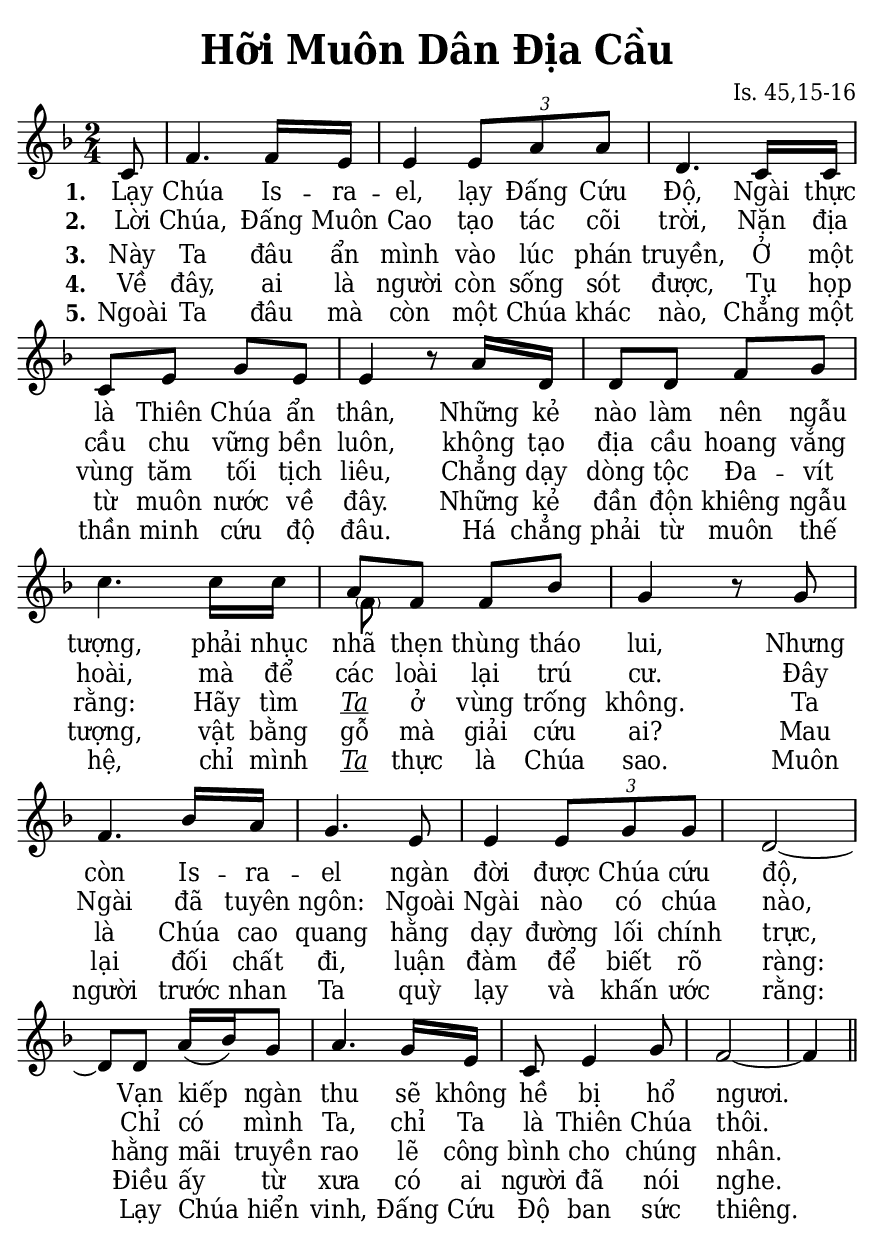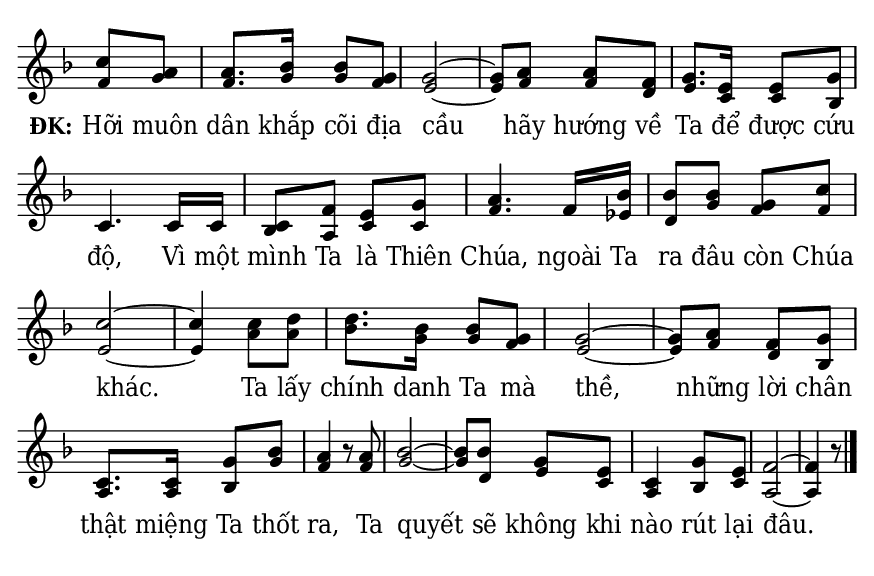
% Cài đặt chung\
\version "2.22.1"
\include "english.ly"

\header {
  title = \markup { \fontsize #1 "Hỡi Muôn Dân Địa Cầu" }
  composer = "Is. 45,15-16"
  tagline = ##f
}

% Nhạc phiên khúc
nhacPhienKhucSop = \relative c' {
  \autoPageBreaksOff
  \partial 8 c8 |
  f4. f16 e |
  e4 \tuplet 3/2 { e8 a a } |
  d,4. c16 c |
  c8 e g e |
  e4 r8 a16 d, |
  d8 d f g |
  c4. c16 c
  <<
    {
      \voiceOne
      a8
    }
    \new Voice = "beSop" {
      \voiceTwo
      \stemDown
      \once \override NoteColumn.force-hshift = #1
      \parenthesize
      f8
    }
  >>
  \oneVoice
  f f bf |
  g4 r8 g |
  f4. bf16 a |
  g4. e8 |
  e4 \tuplet 3/2 { e8 g g  } |
  d2 ~ |
  d8 d a'16 (bf) g8 |
  a4. g16 e |
  c8 e4 g8 |
  f2 ~ |
  f4 \bar "||"
  
  \pageBreak
  
  c'8 a |
  a8. bf16 bf8 g |
  g2 ~ |
  g8 a a f |
  g8. e16 e8 g |
  c,4. c16 c |
  c8 f e g |
  a4. f16 bf |
  bf8 bf g8 c |
  c2 ~ |
  c4 c8 d |
  d8. bf16 bf8 g |
  g2 ~ |
  g8 a f g |
  c,8. c16 g'8 bf |
  a4 r8 a |
  bf2 ~ |
  bf8 bf g e |
  c4 g'8 e |
  f2 ~ |
  f4 r8 \bar "|."
}

nhacPhienKhucAlto = \relative c' {
  r8 |
  R2*17
  r4
  f8 g |
  f8. g16 g8 f |
  e2 ~ |
  e8 f f d |
  e8. c16 c8 bf |
  c4. c16 c |
  bf8 a c c |
  f4. f16 ef |
  d8 g f f |
  e2 ~ |
  e4 a8 a |
  bf8. g16 g8 f |
  e2 ~ |
  e8 f d bf |
  a8. a16 bf8 g' |
  f4 r8 f |
  g2 ~ |
  g8 d e c |
  a4 bf8 c |
  a2 ~ |
  a4 r8
}

% Lời phiên khúc
loiPhienKhucSop = \lyrics {
  <<
    {
      \set stanza = "1."
      Lạy Chúa Is -- ra -- el, lạy Đấng Cứu Độ,
      Ngài thực là Thiên Chúa ẩn thân,
      Những kẻ nào làm nên ngẫu tượng,
      phải nhục nhã thẹn thùng tháo lui,
      Nhưng còn Is -- ra -- el ngàn đời được Chúa cứu độ,
      Vạn kiếp ngàn thu sẽ không hề bị hổ ngươi.
    }
    \new Lyrics {
	    \set associatedVoice = "beSop"
	    \set stanza = "2."
	    Lời Chúa, Đấng Muôn Cao tạo tác cõi trời,
	    Nặn địa cầu chu vững bền luôn,
	    không tạo địa cầu hoang vắng hoài,
	    mà để các loài lại trú cư.
	    Đây Ngài đã tuyên ngôn:
	    Ngoài Ngài nào có chúa nào,
	    Chỉ có mình Ta, chỉ Ta là Thiên Chúa thôi.
    }
    \new Lyrics {
	    \set associatedVoice = "beSop"
	    \set stanza = "3."
	    Này Ta đâu ẩn mình vào lúc phán truyền,
	    Ở một vùng tăm tối tịch liêu,
	    Chẳng dạy dòng tộc Đa -- vít rằng:
	    Hãy tìm \markup { \italic \underline "Ta" }
	    ở vùng trống không.
	    Ta là Chúa cao quang hằng dạy đường lối chính trực,
	    hằng mãi truyền rao lẽ công bình cho chúng nhân.
    }
    \new Lyrics {
	    \set associatedVoice = "beSop"
	    \set stanza = "4."
	    Về đây, ai là người còn sống sót được,
	    Tụ họp từ muôn nước về đây.
	    Những kẻ đần độn khiêng ngẫu tượng,
	    vật bằng gỗ mà giải cứu ai?
	    Mau lại đối chất đi, luận đàm để biết rõ ràng:
	    Điều ấy từ xưa có ai người đã nói nghe.
    }
    \new Lyrics {
	    \set associatedVoice = "beSop"
	    \set stanza = "5."
	    Ngoài Ta đâu mà còn một Chúa khác nào,
	    Chẳng một thần minh cứu độ đâu.
	    Há chẳng phải từ muôn thế hệ,
	    chỉ mình \markup { \italic \underline "Ta" }
	    thực là Chúa sao.
	    Muôn người trước nhan Ta quỳ lạy và khấn ước rằng:
	    Lạy Chúa hiển vinh, Đấng Cứu Độ ban sức thiêng.
    }
  >>
  \set stanza = "ĐK:"
  Hỡi muôn dân khắp cõi địa cầu
  hãy hướng về Ta để được cứu độ,
  Vì một mình Ta là Thiên Chúa,
  ngoài Ta ra đâu còn Chúa khác.
  Ta lấy chính danh Ta mà thề,
  những lời chân thật miệng Ta thốt ra,
  Ta quyết sẽ không khi nào rút lại đâu.
}

% Dàn trang
\paper {
  #(set-paper-size "a5")
  top-margin = 3\mm
  bottom-margin = 3\mm
  left-margin = 3\mm
  right-margin = 3\mm
  indent = #0
  #(define fonts
	 (make-pango-font-tree "Deja Vu Serif Condensed"
	 		       "Deja Vu Serif Condensed"
			       "Deja Vu Serif Condensed"
			       (/ 20 20)))
  print-page-number = ##f
  system-system-spacing = #'((basic-distance . 0.1) (padding . 2))
  ragged-bottom = ##t
}

TongNhip = {
  \key f \major \time 2/4
  \set Timing.beamExceptions = #'()
  \set Timing.baseMoment = #(ly:make-moment 1/4)
}

% Đổi kích thước nốt cho bè phụ
notBePhu =
#(define-music-function (font-size music) (number? ly:music?)
   (for-some-music
     (lambda (m)
       (if (music-is-of-type? m 'rhythmic-event)
           (begin
             (set! (ly:music-property m 'tweaks)
                   (cons `(font-size . ,font-size)
                         (ly:music-property m 'tweaks)))
             #t)
           #f))
     music)
   music)

\score {
  \new ChoirStaff <<
    \new Staff \with {
        \consists "Merge_rests_engraver"
        printPartCombineTexts = ##f
      }
      <<
      \new Voice \TongNhip \partCombine 
        \nhacPhienKhucSop
        \notBePhu -1 { \nhacPhienKhucAlto }
      \new NullVoice = beSop \nhacPhienKhucSop
      \new Lyrics \lyricsto beSop \loiPhienKhucSop
      >>
  >>
  \layout {
    \override Lyrics.LyricSpace.minimum-distance = #0.8
    \override Score.BarNumber.break-visibility = ##(#f #f #f)
    \override Score.SpacingSpanner.uniform-stretching = ##t
  } 
}
